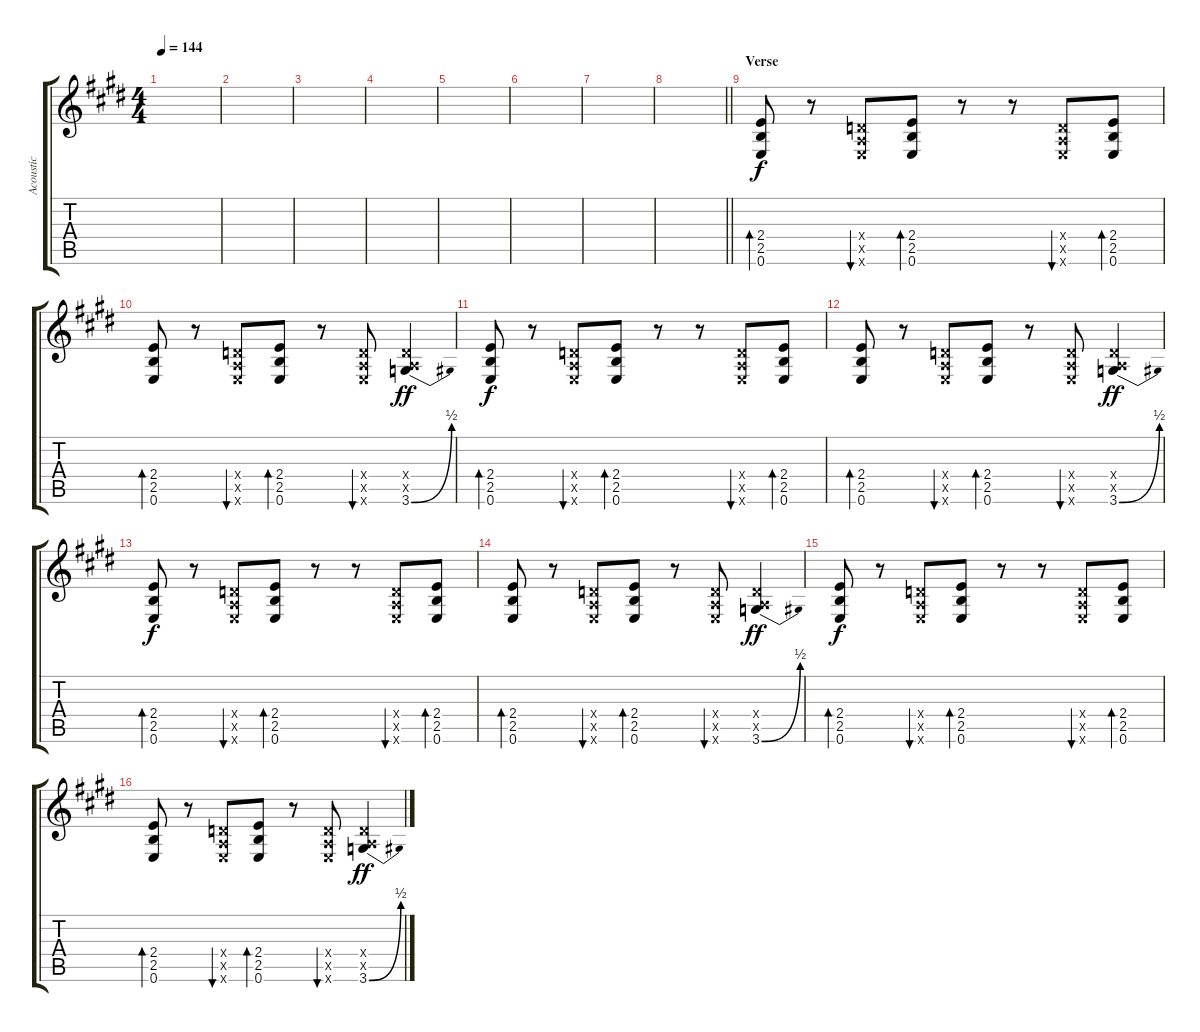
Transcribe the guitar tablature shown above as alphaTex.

\track ("Acoustic" "Acoustic") {instrument acousticguitarsteel}
\staff {score tabs}
\tuning (E4 B3 G3 D3 A2 E2) {hide}
\ts (4 4)
\tempo 144
\clef g2
\ks e
|
|
|
|
|
|
|
\barLineRight lightlight
|
\section ("" "Verse")
(2.4 2.5 0.6).8{bd 60} r.8 (0.4{x} 0.5{x} 0.6{x}).8{bu 30} (2.4 2.5 0.6).8{bd 60} r.8 r.8 (0.4{x} 0.5{x} 0.6{x}).8{bu 30} (2.4 2.5 0.6).8{bd 60} |
(2.4 2.5 0.6).8{bd 60} r.8 (0.4{x} 0.5{x} 0.6{x}).8{bu 30} (2.4 2.5 0.6).8{bd 60} r.8 (0.4{x} 0.5{x} 0.6{x}).8{bu 30} (0.4{x} 0.5{x} 3.6{be (bend 0 0 60 2)}).4{dy ff} |
(2.4 2.5 0.6).8{bd 60 dy f} r.8 (0.4{x} 0.5{x} 0.6{x}).8{bu 30} (2.4 2.5 0.6).8{bd 60} r.8 r.8 (0.4{x} 0.5{x} 0.6{x}).8{bu 30} (2.4 2.5 0.6).8{bd 60} |
(2.4 2.5 0.6).8{bd 60} r.8 (0.4{x} 0.5{x} 0.6{x}).8{bu 30} (2.4 2.5 0.6).8{bd 60} r.8 (0.4{x} 0.5{x} 0.6{x}).8{bu 30} (0.4{x} 0.5{x} 3.6{be (bend 0 0 60 2)}).4{dy ff} |
(2.4 2.5 0.6).8{bd 60 dy f} r.8 (0.4{x} 0.5{x} 0.6{x}).8{bu 30} (2.4 2.5 0.6).8{bd 60} r.8 r.8 (0.4{x} 0.5{x} 0.6{x}).8{bu 30} (2.4 2.5 0.6).8{bd 60} |
(2.4 2.5 0.6).8{bd 60} r.8 (0.4{x} 0.5{x} 0.6{x}).8{bu 30} (2.4 2.5 0.6).8{bd 60} r.8 (0.4{x} 0.5{x} 0.6{x}).8{bu 30} (0.4{x} 0.5{x} 3.6{be (bend 0 0 60 2)}).4{dy ff} |
(2.4 2.5 0.6).8{bd 60 dy f} r.8 (0.4{x} 0.5{x} 0.6{x}).8{bu 30} (2.4 2.5 0.6).8{bd 60} r.8 r.8 (0.4{x} 0.5{x} 0.6{x}).8{bu 30} (2.4 2.5 0.6).8{bd 60} |
(2.4 2.5 0.6).8{bd 60} r.8 (0.4{x} 0.5{x} 0.6{x}).8{bu 30} (2.4 2.5 0.6).8{bd 60} r.8 (0.4{x} 0.5{x} 0.6{x}).8{bu 30} (0.4{x} 0.5{x} 3.6{be (bend 0 0 60 2)}).4{dy ff}
